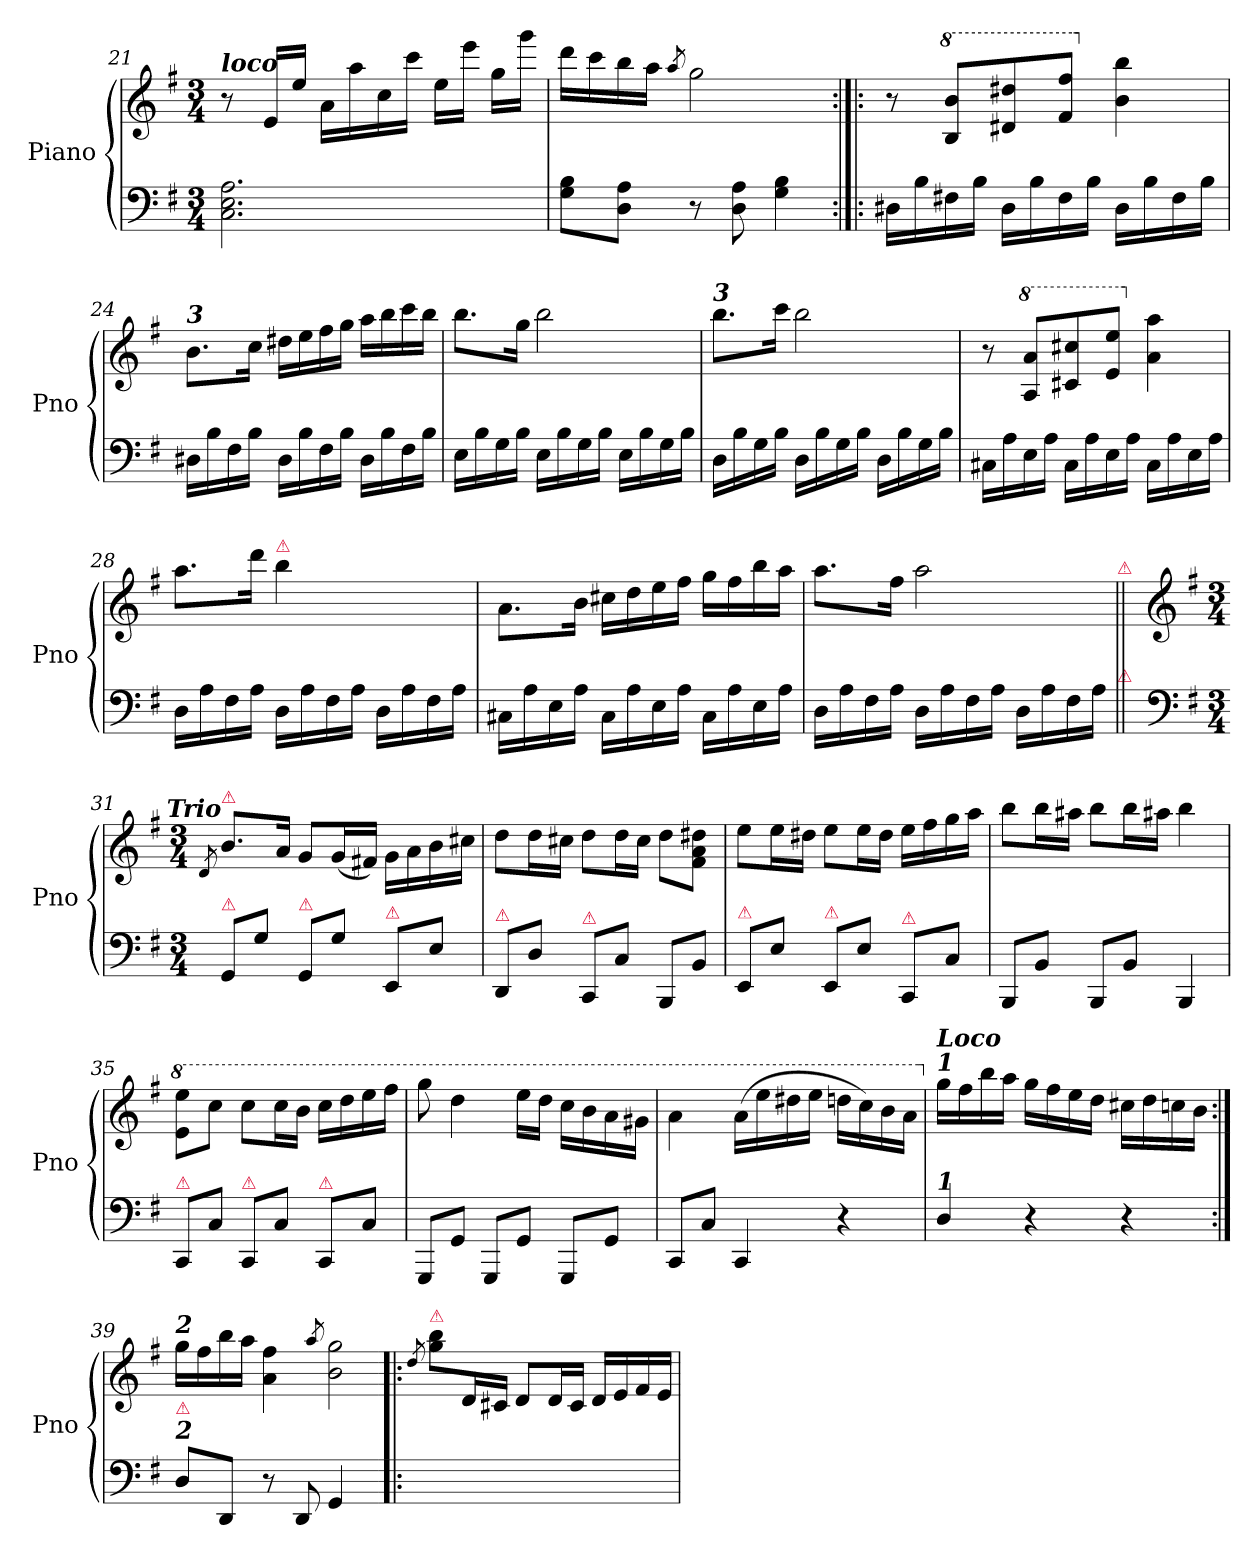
**kern	**kern
*part1	*part1
*staff2	*staff1
*I"Piano	*
*I'Pno	*
*clefF4	*clefG2
*k[f#]	*k[f#]
*M3/4	*M3/4
=21	=21
!	!LO:TX:a:Bi:t=loco
2.C\ 2.E\ 2.A\	8r
.	16e/LL
.	16ee/JJ
.	16a\LL
.	16aa\
.	16cc\
.	16ccc\JJ
.	16ee\LL
.	16eee\JJ
.	16gg\LL
.	16ggg\JJ
=22	=22
8G\ 8B\L	16ddd\LL
.	16ccc\
8D\ 8A\J	16bb\
.	16aa\JJ
.	8qaa/
8r	2gg\
8D\ 8A\	.
4G\ 4B\	.
=23:|!|:	=23:|!|:
16D#X\LL	8r
16B\	.
*	*8va
16F#X\	8b/ 8bb/L
16B\JJ	.
16D#\LL	8dd#X/ 8ddd#X/
16B\	.
16F#\	8ff#/ 8fff#/J
16B\JJ	.
*	*X8va
16D#\LL	4b\ 4bb\
16B\	.
16F#\	.
16B\JJ	.
=24	=24
!	!LO:TX:a:Bi:t=3
16D#X\LL	8.b\L
16B\	.
16F#\	.
16B\JJ	16cc\Jk
16D#\LL	16dd#X\LL
16B\	16ee\
16F#\	16ff#\
16B\JJ	16gg\JJ
16D#\LL	16aa\LL
16B\	16bb\
16F#\	16ccc\
16B\JJ	16bb\JJ
=25	=25
16E\LL	8.bb\L
16B\	.
16G\	.
16B\JJ	16gg\Jk
16E\LL	2bb\
16B\	.
16G\	.
16B\JJ	.
16E\LL	.
16B\	.
16G\	.
16B\JJ	.
=26	=26
!	!LO:TX:a:Bi:t=3
16D\LL	8.bb\L
16B\	.
16G\	.
16B\JJ	16ccc\Jk
16D\LL	2bb\
16B\	.
16G\	.
16B\JJ	.
16D\LL	.
16B\	.
16G\	.
16B\JJ	.
=27	=27
16C#X\LL	8r
16A\	.
*	*8va
16E\	8a/ 8aa/L
16A\JJ	.
16C#\LL	8cc#X/ 8ccc#X/
16A\	.
16E\	8ee/ 8eee/J
16A\JJ	.
*	*X8va
16C#\LL	4a\ 4aa\
16A\	.
16E\	.
16A\JJ	.
=28	=28
16D\LL	8.aa\L
16A\	.
16F#\	.
16A\JJ	16ddd\Jk
!	!LO:TX:a:color=crimson:t=⚠
!	!LO:N:vis=4
16D\LL	2bb\
16A\	.
16F#\	.
16A\JJ	.
16D\LL	.
16A\	.
16F#\	.
16A\JJ	.
=29	=29
16C#X\LL	8.a\L
16A\	.
16E\	.
16A\JJ	16b\Jk
16C#\LL	16cc#X\LL
16A\	16dd\
16E\	16ee\
16A\JJ	16ff#\JJ
16C#\LL	16gg\LL
16A\	16ff#\
16E\	16bb\
16A\JJ	16aa\JJ
=30	=30
16D\LL	8.aa\L
16A\	.
16F#\	.
16A\JJ	16ff#\Jk
16D\LL	2aa\
16A\	.
16F#\	.
16A\JJ	.
16D\LL	.
16A\	.
16F#\	.
16A\JJ	.
!	!LO:TX:a:color=crimson:t=⚠
!LO:TX:a:color=crimson:t=⚠	!
=31||	=31||
*clefF4	*clefG2
*k[f#]	*k[f#]
*M3/4	*M3/4
.	8qd/
!	!LO:TX:a:color=crimson:t=⚠
!	!LO:TX:a:Bi:rj:t=Trio
!LO:TX:a:color=crimson:t=⚠	!
8GG/L	8.b/L
8G\J	.
.	16a/Jk
!LO:TX:a:color=crimson:t=⚠	!
8GG/L	8g/L
8G\J	(<16g/L
.	16f#X/JJ)
!LO:TX:a:color=crimson:t=⚠	!
8EE/L	16g\LL
.	16a\
8E\J	16b\
.	16cc#X\JJ
=32	=32
!LO:TX:a:color=crimson:t=⚠	!
8DD/L	8dd\L
8D\J	16dd\L
.	16cc#X\JJ
!LO:TX:a:color=crimson:t=⚠	!
8CC/L	8dd\L
8C\J	16dd\L
.	16cc#\JJ
8BBB/L	8dd\L
8BB/J	8f#\ 8a\ 8dd#X\J
=33	=33
!LO:TX:a:color=crimson:t=⚠	!
8EE/L	8ee\L
8E\J	16ee\L
.	16dd#X\JJ
!LO:TX:a:color=crimson:t=⚠	!
8EE/L	8ee\L
8E\J	16ee\L
.	16dd#\JJ
!LO:TX:a:color=crimson:t=⚠	!
8CC/L	16ee\LL
.	16ff#\
8C\J	16gg\
.	16aa\JJ
=34	=34
8BBB/L	8bb\L
8BB/J	16bb\L
.	16aa#X\JJ
8BBB/L	8bb\L
8BB/J	16bb\L
.	16aa#X\JJ
4BBB/	4bb\
=35	=35
*	*8va
!LO:TX:a:color=crimson:t=⚠	!
8CC/L	8ee\ 8eee\L
8C\J	8ccc\J
!LO:TX:a:color=crimson:t=⚠	!
8CC/L	8ccc\L
8C\J	16ccc\L
.	16bb\JJ
!LO:TX:a:color=crimson:t=⚠	!
8CC/L	16ccc\LL
.	16ddd\
8C\J	16eee\
.	16fff#\JJ
=36	=36
8GGG/L	8ggg\
8GG/J	4ddd\
8GGG/L	.
8GG/J	16eee\LL
.	16ddd\JJ
8GGG/L	16ccc\LL
.	16bb\
8GG/J	16aa\
.	16gg#X\JJ
=37	=37
8CC/L	4aa\
8C/J	.
4CC/	(>16aa\LL
.	16eee\
.	16ddd#X\
.	16eee\JJ
4r	16dddn\LL
.	16ccc\)
.	16bb\
.	16aa\JJ
=38	=38
*	*X8va
!	!LO:TX:a:Bi:t=1
!	!LO:TX:a:Bi:t=Loco
!LO:TX:a:Bi:t=1	!
4D/	16gg\LL
.	16ff#\
.	16bb\
.	16aa\JJ
4r	16gg\LL
.	16ff#\
.	16ee\
.	16dd\JJ
4r	16cc#X\LL
.	16dd\
.	16ccn\
.	16b\JJ
=39:|!	=39:|!
!	!LO:TX:a:Bi:t=2
!LO:TX:a:Bi:t=2	!
!LO:TX:a:color=crimson:t=⚠	!
8D\L	16gg\LL
.	16ff#\
8DD/J	16bb\
.	16aa\JJ
8r	4a\ 4ff#\
8DD/	.
.	8qaa/
!	!LO:N:vis=2
4GG/	4b\ 4gg\
=40!|:	=40!|:
.	8qdd/
!	!LO:TX:a:color=crimson:t=⚠
2.ryy	8gg\ 8bb\L
.	16d/L
.	16c#X/JJ
.	8d/L
.	16d/L
.	16c#/JJ
.	16d/LL
.	16e/
.	16f#/
.	16e/JJ
=	=
*-	*-
